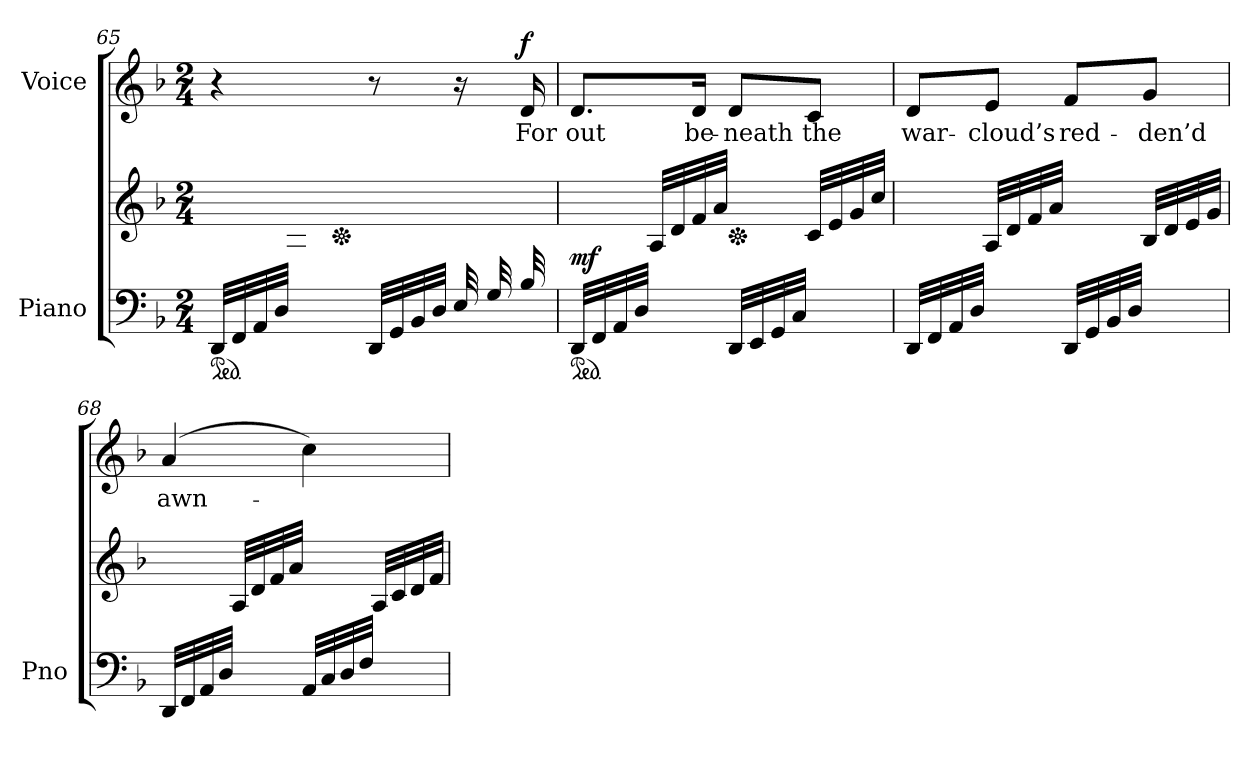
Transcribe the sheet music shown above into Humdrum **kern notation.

**kern	**kern	**dynam	**kern	**text	**dynam
*part2	*part2	*part2	*part1	*part1	*part1
*staff3	*staff2	*staff2/3	*staff1	*staff1	*staff1
*I"Piano	*	*	*I"Voice	*	*
*I'Pno	*	*	*	*	*
*clefF4	*clefG2	*	*clefG2	*	*
*k[b-]	*k[b-]	*	*k[b-]	*	*
*M2/4	*M2/4	*	*M2/4	*	*
*ped	*	*	*	*	*
=65	=65	=65	=65	=65	=65
*	*^	*	*	*	*
(<32DD/LLL	2ryy	8ryy	.	4r	.	.
32FF/	.	.	.	.	.	.
32AA/	.	.	.	.	.	.
32D/JJJ	.	.	.	.	.	.
8ryy	.	32A/LLL	.	.	.	.
.	.	32d/	.	.	.	.
*	*Xped	*	*	*	*	*
.	.	32f/	.	.	.	.
.	.	32a/JJJ)	.	.	.	.
(>32DD/LLL	.	8..ryy	.	8r	.	.
32GG/	.	.	.	.	.	.
32BB-/	.	.	.	.	.	.
32D/JJJ	.	.	.	.	.	.
32E/LLL	.	.	.	16r	.	.
32G/	.	.	.	.	.	.
!	!	!	!	!	!LO:LY:b	!LO:DY:a
32B-/	.	.	.	16d/	For	f
32ryy	.	32d\JJJ)	.	.	.	.
=66	=66	=66	=66	=66	=66	=66
*ped	*	*	*	*	*	*
!	!	!	!LO:DY:a=2	!	!LO:LY:b	!
(<32DD/LLL	2ryy	8ryy	mf	8.d/L	out	.
32FF/	.	.	.	.	.	.
32AA/	.	.	.	.	.	.
32D/JJJ	.	.	.	.	.	.
8ryy	.	32A/LLL	.	.	.	.
.	.	32d/	.	.	.	.
!	!	!	!	!	!LO:LY:b	!
.	.	32f/	.	16d/Jk	be-	.
.	.	32a/JJJ)	.	.	.	.
*	*Xped	*	*	*	*	*
!	!	!	!	!	!LO:LY:b	!
(<32DD/LLL	.	8ryy	.	8d/L	-neath	.
32EE/	.	.	.	.	.	.
32GG/	.	.	.	.	.	.
32C/JJJ	.	.	.	.	.	.
!	!	!	!	!	!LO:LY:b	!
8ryy	.	32c/LLL	.	8c/J	the	.
.	.	32e/	.	.	.	.
.	.	32g/	.	.	.	.
.	.	32cc/JJJ)	.	.	.	.
!!LO:LB:g=z
=67	=67	=67	=67	=67	=67	=67
!	!	!	!	!	!LO:LY:b	!
(<32DD/LLL	2ryy	8ryy	.	8d/L	war-	.
32FF/	.	.	.	.	.	.
32AA/	.	.	.	.	.	.
32D/JJJ	.	.	.	.	.	.
!	!	!	!	!	!LO:LY:b	!
8ryy	.	32A/LLL	.	8e/J	-cloud’s	.
.	.	32d/	.	.	.	.
.	.	32f/	.	.	.	.
.	.	32a/JJJ)	.	.	.	.
!	!	!	!	!	!LO:LY:b	!
(<32DD/LLL	.	8ryy	.	8f/L	red-	.
32GG/	.	.	.	.	.	.
32BB-/	.	.	.	.	.	.
32D/JJJ	.	.	.	.	.	.
!	!	!	!	!	!LO:LY:b	!
8ryy	.	32B-/LLL	.	8g/J	-den’d	.
.	.	32d/	.	.	.	.
.	.	32e/	.	.	.	.
.	.	32g/JJJ)	.	.	.	.
=68	=68	=68	=68	=68	=68	=68
!	!	!	!	!	!LO:LY:b	!
(<32DD/LLL	2ryy	8ryy	.	(>4a/	awn-	.
32FF/	.	.	.	.	.	.
32AA/	.	.	.	.	.	.
32D/JJJ	.	.	.	.	.	.
8ryy	.	32A/LLL	.	.	.	.
.	.	32d/	.	.	.	.
.	.	32f/	.	.	.	.
.	.	32a/JJJ)	.	.	.	.
(<32AA/LLL	.	8ryy	.	4cc\)	.	.
32C/	.	.	.	.	.	.
32D/	.	.	.	.	.	.
32F/JJJ	.	.	.	.	.	.
8ryy	.	32A/LLL	.	.	.	.
.	.	32c/	.	.	.	.
.	.	32d/	.	.	.	.
.	.	32f/JJJ)	.	.	.	.
*	*v	*v	*	*	*	*
=	=	=	=	=	=
*-	*-	*-	*-	*-	*-
